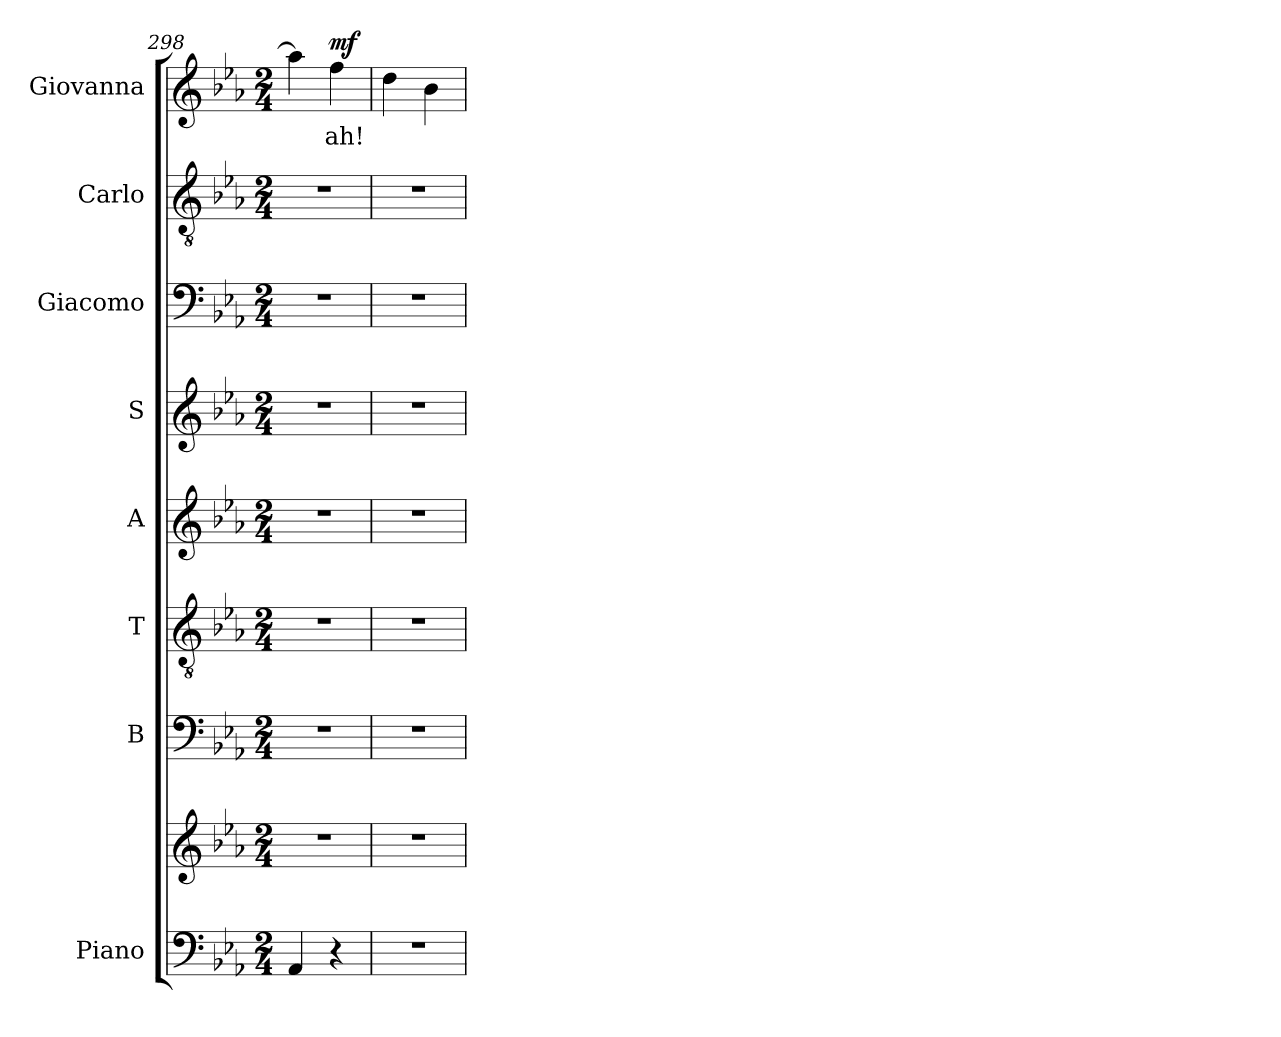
**kern	**kern	**kern	**kern	**kern	**kern	**kern	**kern	**kern	**text	**dynam
*part8	*part8	*part7	*part6	*part5	*part4	*part3	*part2	*part1	*part1	*part1
*staff9	*staff8	*staff7	*staff6	*staff5	*staff4	*staff3	*staff2	*staff1	*staff1	*staff1
*I"Piano	*	*I"B	*I"T	*I"A	*I"S	*I"Giacomo	*I"Carlo	*I"Giovanna	*	*
*I'Pno	*	*I'B	*I'T	*I'A	*I'S	*	*	*	*	*
*clefF4	*clefG2	*clefF4	*clefGv2	*clefG2	*clefG2	*clefF4	*clefGv2	*clefG2	*	*
*k[b-e-a-]	*k[b-e-a-]	*k[b-e-a-]	*k[b-e-a-]	*k[b-e-a-]	*k[b-e-a-]	*k[b-e-a-]	*k[b-e-a-]	*k[b-e-a-]	*	*
*M2/4	*M2/4	*M2/4	*M2/4	*M2/4	*M2/4	*M2/4	*M2/4	*M2/4	*	*
=298	=298	=298	=298	=298	=298	=298	=298	=298	=298	=298
4AA-/	2r	2r	2r	2r	2r	2r	2r	4aa-\]	.	.
!	!	!	!	!	!	!	!	!	!LO:LY:b	!LO:DY:a
4r	.	.	.	.	.	.	.	4ff\	ah!	mf
=299	=299	=299	=299	=299	=299	=299	=299	=299	=299	=299
2r	2r	2r	2r	2r	2r	2r	2r	4dd\	.	.
.	.	.	.	.	.	.	.	4b-\	.	.
=	=	=	=	=	=	=	=	=	=	=
*-	*-	*-	*-	*-	*-	*-	*-	*-	*-	*-
